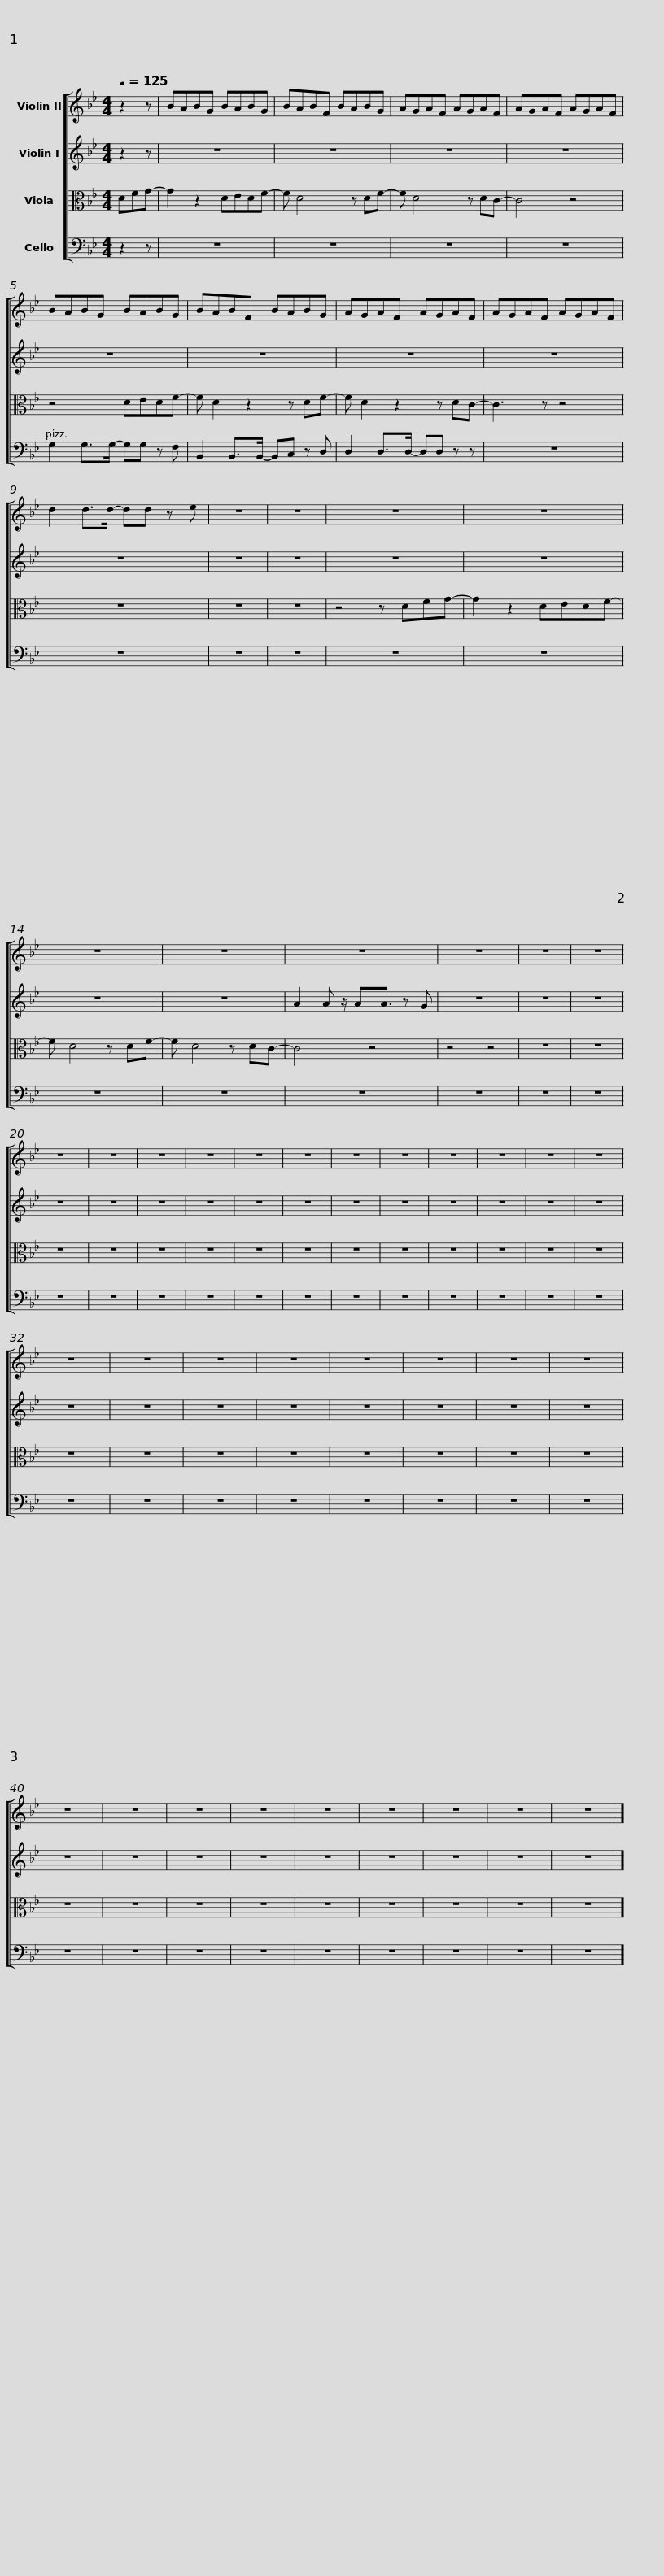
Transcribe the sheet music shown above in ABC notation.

X:1
%%score [ 1 2 3 4 ]
L:1/8
Q:1/4=125
M:4/4
I:linebreak $
K:Bb
V:1 treble
V:2 treble
V:3 alto
V:4 bass
V:1
 z2 z | BABG BABG | BABF BABG | AGAF AGAF | AGAF AGAF |$ %5
 BABG BABG | BABF BABG | AGAF AGAF | AGAF AGAF | d2 d>d- dd z e | %10
 z8 |$ z8 | z8 | z8 | z8 | %15
 z8 | z8 | z8 | z8 | z8 | %20
 z8 |$ z8 | z8 | z8 | z8 | %25
 z8 | z8 | z8 | z8 | z8 | %30
 z8 | z8 | z8 | z8 | z8 | %35
 z8 | z8 | z8 | z8 |$ z8 | %40
 z8 | z8 | z8 | z8 | z8 | %45
 z8 | z8 | z8 | z8 |] %49
V:2
 z2 z | z8 | z8 | z8 | z8 |$ %5
 z8 | z8 | z8 | z8 | z8 | %10
 z8 |$ z8 | z8 | z8 | z8 | %15
 z8 | A2 A z/ AA3/2 z G | z8 | z8 | z8 | %20
 z8 |$ z8 | z8 | z8 | z8 | %25
 z8 | z8 | z8 | z8 | z8 | %30
 z8 | z8 | z8 | z8 | z8 | %35
 z8 | z8 | z8 | z8 |$ z8 | %40
 z8 | z8 | z8 | z8 | z8 | %45
 z8 | z8 | z8 | z8 |] %49
V:3
 DFG- | G2 z2 DEDF- | F D4 z DF- | F D4 z DC- | C4 z4 |$ %5
 z4 DEDF- | F D2 z2 z DF- | F D2 z2 z DC- | C3 z z4 | z8 | %10
 z8 |$ z8 | z4 z DFG- | G2 z2 DEDF- | F D4 z DF- | %15
 F D4 z DC- | C4 z4 | z4 z4 | z8 | z8 | %20
 z8 |$ z8 | z8 | z8 | z8 | %25
 z8 | z8 | z8 | z8 | z8 | %30
 z8 | z8 | z8 | z8 | z8 | %35
 z8 | z8 | z8 | z8 |$ z8 | %40
 z8 | z8 | z8 | z8 | z8 | %45
 z8 | z8 | z8 | z8 |] %49
V:4
 z2 z | z8 | z8 | z8 | z8 |$ %5
 G,2 G,>G,- G,G, z F, | B,,2 B,,>B,,- B,,C, z D, | D,2 D,>D,- D,D, z z | z8 | z8 | %10
 z8 |$ z8 | z8 | z8 | z8 | %15
 z8 | z8 | z8 | z8 | z8 | %20
 z8 |$ z8 | z8 | z8 | z8 | %25
 z8 | z8 | z8 | z8 | z8 | %30
 z8 | z8 | z8 | z8 | z8 | %35
 z8 | z8 | z8 | z8 |$ z8 | %40
 z8 | z8 | z8 | z8 | z8 | %45
 z8 | z8 | z8 | z8 |] %49
